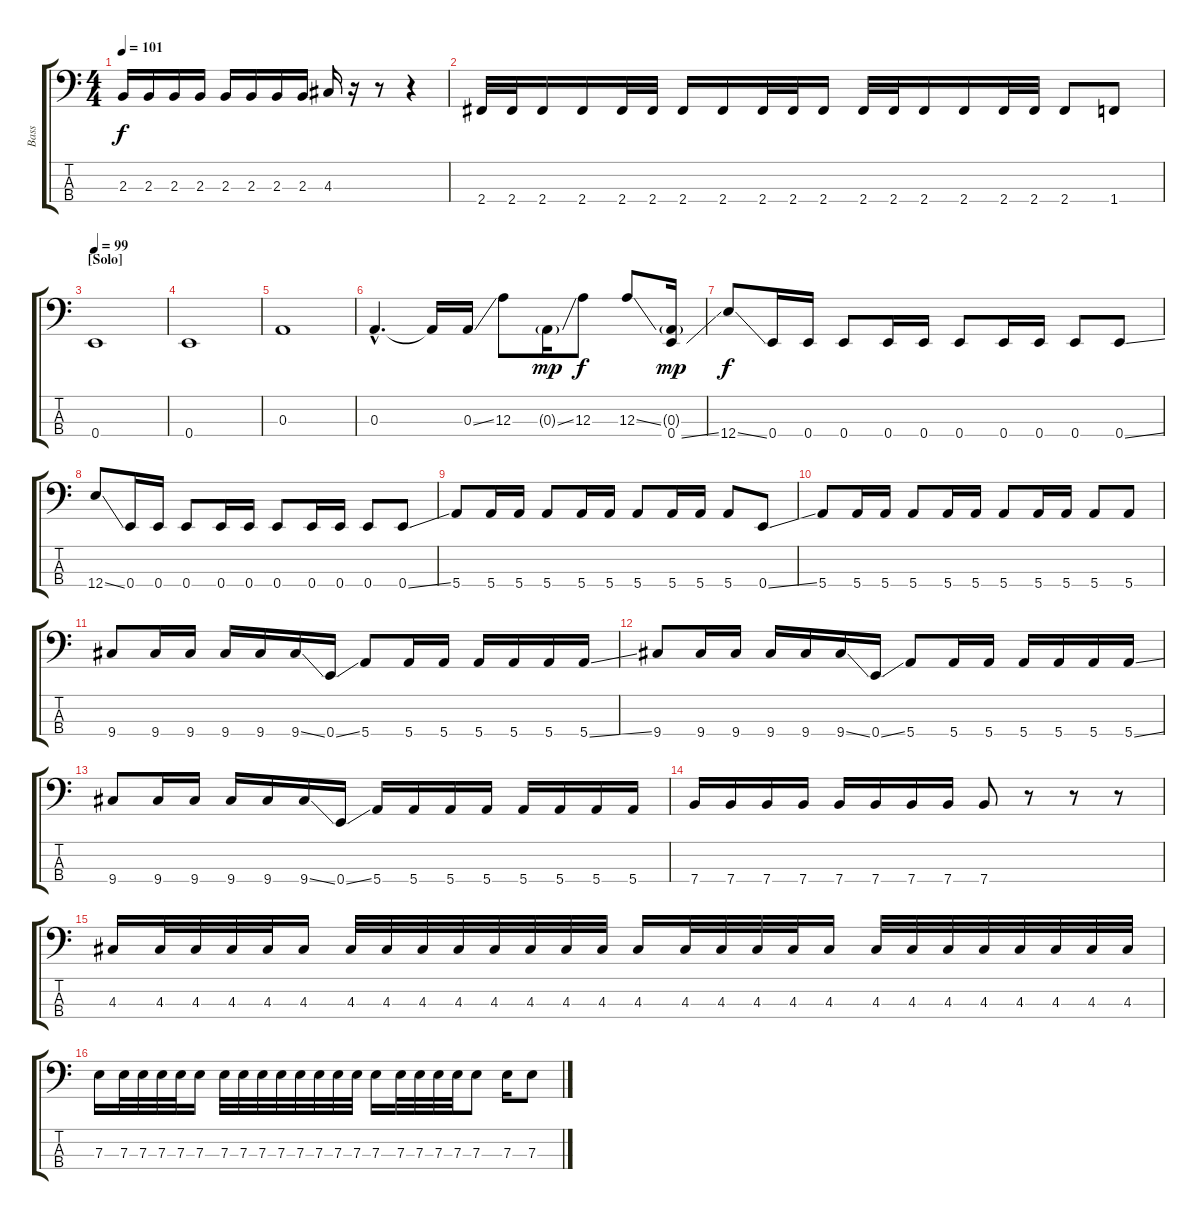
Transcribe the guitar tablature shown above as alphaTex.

\track ("Bass" "Bass") {instrument electricbasspick}
\staff {score tabs}
\tuning (G2 D2 A1 E1) {hide}
\ts (4 4)
\tempo 101
\clef f4
\ks c
2.3.16{dy f} 2.3.16 2.3.16 2.3.16 2.3.16 2.3.16 2.3.16 2.3.16 4.3.16 r.16 r.8 r.4 |
2.4.32 2.4.32 2.4.16 2.4.16 2.4.32 2.4.32 2.4.16 2.4.16 2.4.32 2.4.32 2.4.16 2.4.32 2.4.32 2.4.16 2.4.16 2.4.32 2.4.32 2.4.8 1.4.8 |
\section ("" "[Solo]")
\tempo 99
0.4.1 |
0.4.1 |
0.3.1 |
0.3{hac}.4{d} 0.3{t}.16 0.3{ss}.16 12.3.8 0.3{ss g}.16{dy mp} 12.3.8{dy f} 12.3{ss}.8 (0.3{g} 0.4{ss}).16{dy mp} |
12.4{ss}.8{dy f} 0.4.16 0.4.16 0.4.8 0.4.16 0.4.16 0.4.8 0.4.16 0.4.16 0.4.8 0.4{ss}.8 |
12.4{ss}.8 0.4.16 0.4.16 0.4.8 0.4.16 0.4.16 0.4.8 0.4.16 0.4.16 0.4.8 0.4{ss}.8 |
5.4.8 5.4.16 5.4.16 5.4.8 5.4.16 5.4.16 5.4.8 5.4.16 5.4.16 5.4.8 0.4{ss}.8 |
5.4.8 5.4.16 5.4.16 5.4.8 5.4.16 5.4.16 5.4.8 5.4.16 5.4.16 5.4.8 5.4.8 |
\section ("" "")
9.4.8 9.4.16 9.4.16 9.4.16 9.4.16 9.4{ss}.16 0.4{ss}.16 5.4.8 5.4.16 5.4.16 5.4.16 5.4.16 5.4.16 5.4{ss}.16 |
9.4.8 9.4.16 9.4.16 9.4.16 9.4.16 9.4{ss}.16 0.4{ss}.16 5.4.8 5.4.16 5.4.16 5.4.16 5.4.16 5.4.16 5.4{ss}.16 |
9.4.8 9.4.16 9.4.16 9.4.16 9.4.16 9.4{ss}.16 0.4{ss}.16 5.4.16 5.4.16 5.4.16 5.4.16 5.4.16 5.4.16 5.4.16 5.4.16 |
7.4.16 7.4.16 7.4.16 7.4.16 7.4.16 7.4.16 7.4.16 7.4.16 7.4.8 r.8 r.8 r.8 |
\section ("" "")
4.3.16 4.3.32 4.3.32 4.3.32 4.3.32 4.3.16 4.3.32 4.3.32 4.3.32 4.3.32 4.3.32 4.3.32 4.3.32 4.3.32 4.3.16 4.3.32 4.3.32 4.3.32 4.3.32 4.3.16 4.3.32 4.3.32 4.3.32 4.3.32 4.3.32 4.3.32 4.3.32 4.3.32 |
7.3.16 7.3.32 7.3.32 7.3.32 7.3.32 7.3.16 7.3.32 7.3.32 7.3.32 7.3.32 7.3.32 7.3.32 7.3.32 7.3.32 7.3.16 7.3.32 7.3.32 7.3.32 7.3.32 7.3.8 7.3.16 7.3.8
